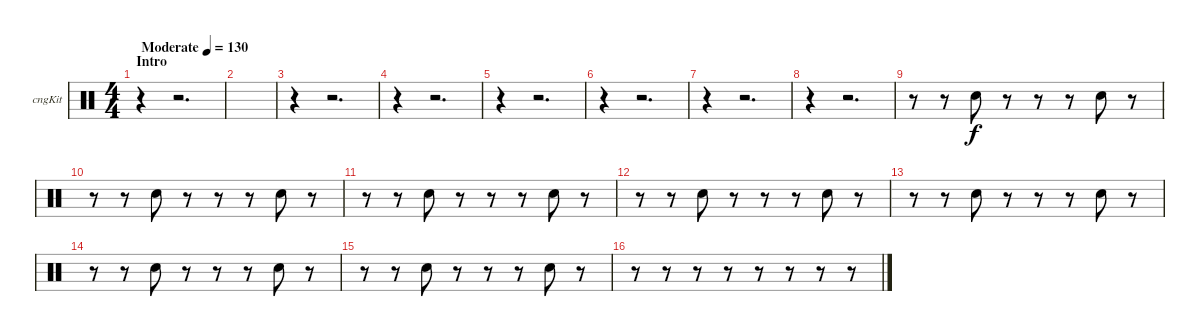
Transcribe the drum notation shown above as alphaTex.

\bracketExtendMode groupsimilarinstruments
\firstSystemTrackNameOrientation horizontal
\otherSystemsTrackNameOrientation horizontal
\track ("Congas" "cngKit") {instrument percussion}
\staff {score}
\articulation defaults
\ts (4 4)
\beaming (8 2 2 2 2)
\section ("" "Intro")
\tempo (130 "Moderate")
\clef neutral
\ks c
r.4{dy f} r.2{d} |
|
r.4 r.2{d} |
r.4 r.2{d} |
r.4 r.2{d} |
r.4 r.2{d} |
r.4 r.2{d} |
r.4 r.2{d} |
r.8 r.8 "Snare (hit) 2".8 r.8 r.8 r.8 "Snare (hit) 2".8 r.8 |
r.8 r.8 "Snare (hit) 2".8 r.8 r.8 r.8 "Snare (hit) 2".8 r.8 |
r.8 r.8 "Snare (hit) 2".8 r.8 r.8 r.8 "Snare (hit) 2".8 r.8 |
r.8 r.8 "Snare (hit) 2".8 r.8 r.8 r.8 "Snare (hit) 2".8 r.8 |
r.8 r.8 "Snare (hit) 2".8 r.8 r.8 r.8 "Snare (hit) 2".8 r.8 |
r.8 r.8 "Snare (hit) 2".8 r.8 r.8 r.8 "Snare (hit) 2".8 r.8 |
r.8 r.8 "Snare (hit) 2".8 r.8 r.8 r.8 "Snare (hit) 2".8 r.8 |
r.8 r.8 r.8 r.8 r.8 r.8 r.8 r.8
